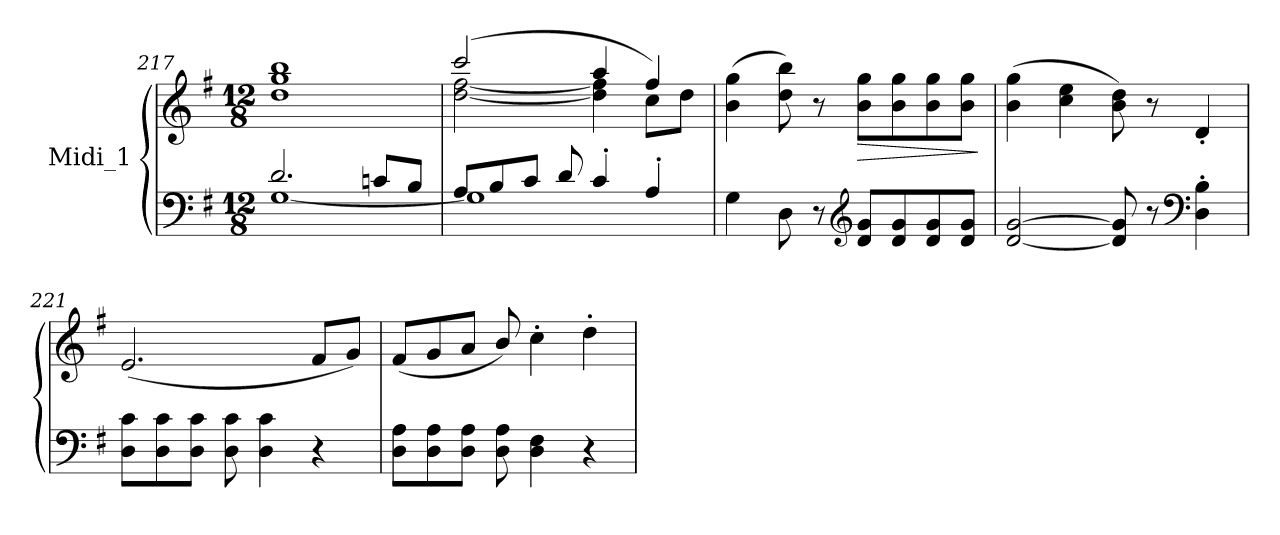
**kern	**kern	**dynam
*part1	*part1	*part1
*staff2	*staff1	*staff1/2
*I"Midi_1	*	*
!!LO:LB:g=z
*clefF4	*clefG2	*
*k[f#]	*k[f#]	*
*G:	*G:	*
*M12/8	*M12/8	*
=217	=217	=217
*^	*^	*
2.d/	[1G	1gg 1bb	1dd	.
8cni/L	.	.	.	.
8B/J	.	.	.	.
=218	=218	=218	=218	=218
8A/L	1G]	(>2ccc/	[2dd\ [2ff#\	.
8B/	.	.	.	.
8c/J	.	.	.	.
8d/	.	.	.	.
4c'/	.	4aa/	4dd\] 4ff#\]	.
4A'/	.	4ff#/)	8cc\L	.
.	.	.	8dd\J	.
*v	*v	*	*	*
*	*v	*v	*
!!LO:PB:g=z
=219	=219	=219
4G\	(>4b\ 4gg\	.
8D\	8dd\ 8bb\)	.
8r	8r	.
*clefG2	*	*
!	!	!LO:HP:b
8d/ 8g/L	8b\ 8gg\L	>
8d/ 8g/	8b\ 8gg\	.
8d/ 8g/	8b\ 8gg\	.
8d/ 8g/J	8b\ 8gg\J	.
.	.	]
=220	=220	=220
[2d/ [2g/	(>4b\ 4gg\	.
.	4cc\ 4ee\	.
8d/] 8g/]	8b\ 8dd\)	.
8r	8r	.
*clefF4	*	*
4D\' 4B\'	4d'/	.
=221	=221	=221
8D\ 8c\L	(2.e/	.
8D\ 8c\	.	.
8D\ 8c\J	.	.
8D\ 8c\	.	.
4D\ 4c\	.	.
4r	8f#/L	.
.	8g/J)	.
=222	=222	=222
8D\ 8A\L	(8f#/L	.
8D\ 8A\	8g/	.
8D\ 8A\J	8a/J	.
8D\ 8A\	8b/)	.
4D\ 4F#\	4cc'\	.
4r	4dd'\	.
=	=	=
*-	*-	*-
